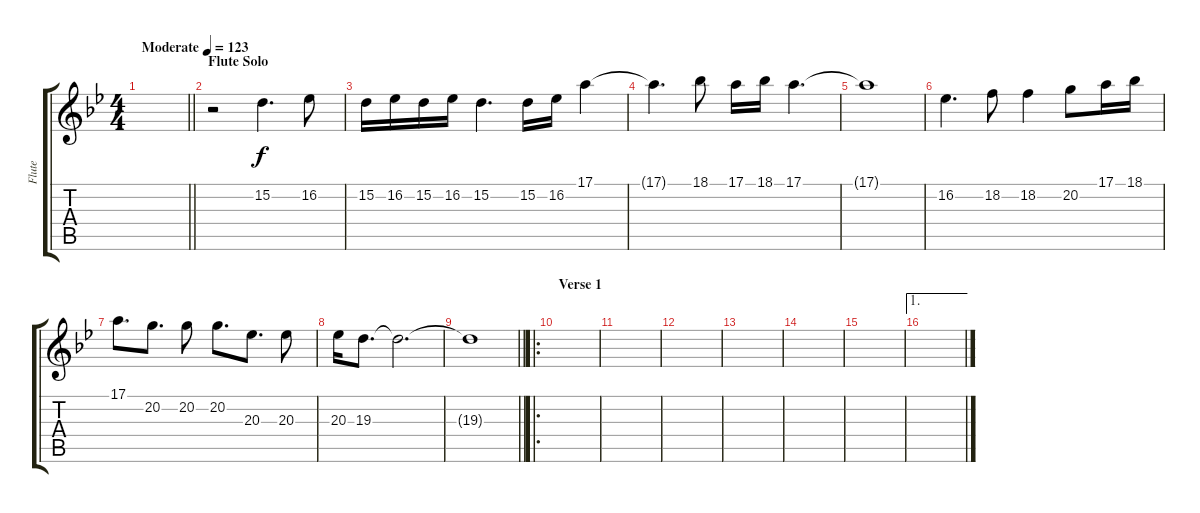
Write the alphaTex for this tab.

\track ("Flute" "Flute") {instrument flute}
\staff {score tabs}
\tuning (E4 B3 G3 D3 A2 E2) {hide}
\ts (4 4)
\tempo (123 "Moderate")
\clef g2
\barLineRight lightlight
\ks bb
|
\section ("" "Flute Solo")
r.2 15.2.4{d} 16.2.8 |
15.2.16 16.2.16 15.2.16 16.2.16 15.2.4{d} 15.2.16 16.2.16 17.1.4 |
17.1{t}.4{d} 18.1.8 17.1.16 18.1.16 17.1.4{d} |
17.1{t}.1 |
16.2.4{d} 18.2.8 18.2.4 20.2.8 17.1.16 18.1.16 |
17.1.8{d} 20.2.8{d} 20.2.8 20.2.8{d} 20.3.8{d} 20.3.8 |
20.3.16 19.3.8{d} 19.3{t}.2{d} |
\barLineRight lightlight
19.3{t}.1 |
\ro
\section ("" "Verse 1")
|
|
|
|
|
|
\ae 1
